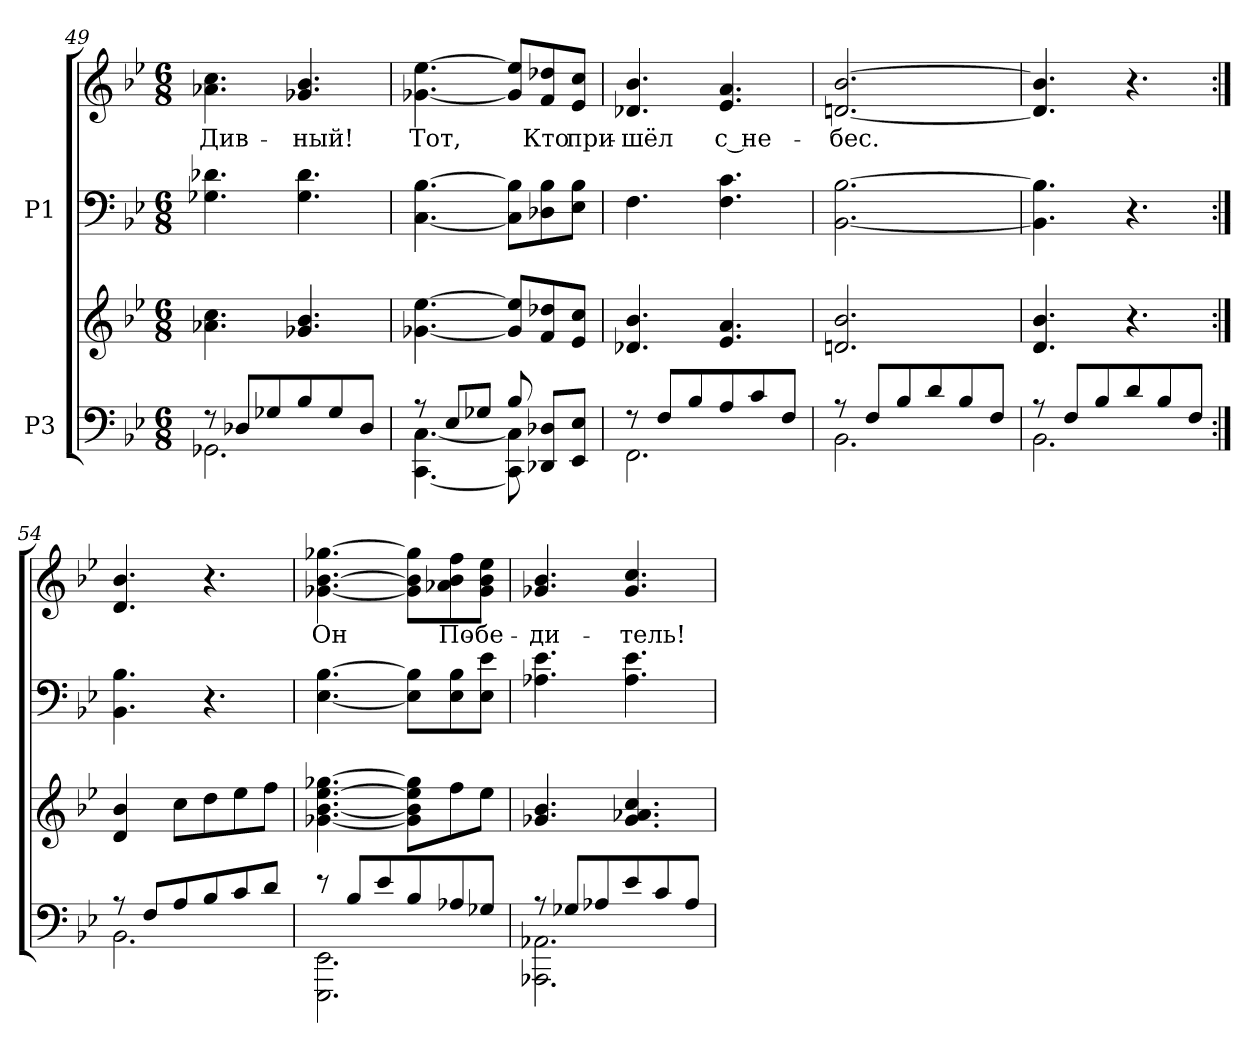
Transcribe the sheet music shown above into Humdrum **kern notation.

**kern	**kern	**kern	**kern	**text
*part2	*part2	*part1	*part1	*part1
*staff4	*staff3	*staff2	*staff1	*staff1
*I"P3	*	*I"P1	*	*
!!LO:PB:g=z
*clefF4	*clefG2	*clefF4	*clefG2	*
*k[b-e-]	*k[b-e-]	*k[b-e-]	*k[b-e-]	*
*B-:	*B-:	*B-:	*B-:	*
*M6/8	*M6/8	*M6/8	*M6/8	*
=49	=49	=49	=49	=49
*^	*	*	*	*
!	!	!	!	!	!LO:LY:b:color=#000000
8r	2.GG-Xi\	4.a-Xi\ 4.cci	4.G-Xi\ 4.d-Xi	4.a-Xi\ 4.cci	Див-
8D-Xi/L	.	.	.	.	.
8G-Xi/	.	.	.	.	.
!	!	!	!	!	!LO:LY:b:color=#000000
8B-i/	.	4.g-Xi/ 4.b-i	4.G-i\ 4.d-i	4.g-Xi/ 4.b-i	-ный!
8G-i/	.	.	.	.	.
8D-i/J	.	.	.	.	.
=50	=50	=50	=50	=50	=50
!	!	!	!	!	!LO:LY:b:color=#000000
8r	[<4.CCi\ [<4.Ci	[<4.g-Xi\ [>4.ee-i	[<4.Ci\ [>4.B-i	[<4.g-Xi\ [>4.ee-i	Тот,
8E-i/L	.	.	.	.	.
8G-Xi/J	.	.	.	.	.
8B-i/	8CCi\] 8Ci]	8g-i/] 8ee-i]L	8Ci]\ 8B-i]\L	8g-i]/ 8ee-i]/L	.
!	!	!	!	!	!LO:LY:b:color=#000000
8DD-Xi/ 8D-XiL	4ryy	8fi/ 8dd-Xi	8D-Xi\ 8B-i\	8fi/ 8dd-Xi/	Кто
!	!	!	!	!	!LO:LY:b:color=#000000
8EE-i/ 8E-iJ	.	8e-i/ 8cciJ	8E-i\ 8B-i\J	8e-i/ 8cci/J	при-
=51	=51	=51	=51	=51	=51
!	!	!	!	!	!LO:LY:b:color=#000000
8r	2.FFi\	4.d-Xi/ 4.b-i	4.Fi\	4.d-Xi/ 4.b-i	-шёл
8Fi/L	.	.	.	.	.
8B-i/	.	.	.	.	.
!	!	!	!	!	!LO:LY:b:color=#000000
8Ai/	.	4.e-i/ 4.ai	4.Fi\ 4.ci	4.e-i/ 4.ai	с не-
8ci/	.	.	.	.	.
8Fi/J	.	.	.	.	.
=52	=52	=52	=52	=52	=52
!	!	!	!	!	!LO:LY:b:color=#000000
8r	2.BB-i\	2.dni/ 2.b-i	[<2.BB-i\ [>2.B-i	[<2.dni/ [>2.b-i	-бес.
8Fi/L	.	.	.	.	.
8B-i/	.	.	.	.	.
8di/	.	.	.	.	.
8B-i/	.	.	.	.	.
8Fi/J	.	.	.	.	.
=53	=53	=53	=53	=53	=53
8r	2.BB-i\	4.di/ 4.b-i	4.BB-i\] 4.B-i]	4.di/] 4.b-i]	.
8Fi/L	.	.	.	.	.
8B-i/	.	.	.	.	.
8di/	.	4.r	4.r	4.r	.
8B-i/	.	.	.	.	.
8Fi/J	.	.	.	.	.
!!LO:LB:g=z
=54:|!	=54:|!	=54:|!	=54:|!	=54:|!	=54:|!
8r	2.BB-i\	4di/ 4b-i	4.BB-i\ 4.B-i	4.di/ 4.b-i	.
8Fi/L	.	.	.	.	.
8Ai/	.	8cci\L	.	.	.
8B-i/	.	8ddi\	4.r	4.r	.
8ci/	.	8ee-i\	.	.	.
8di/J	.	8ffi\J	.	.	.
=55	=55	=55	=55	=55	=55
!	!	!	!	!	!LO:LY:b:color=#000000
8r	2.EEE-i\ 2.EE-i	[<4.g-Xi\ [<4.b-i [>4.ee-i [>4.gg-Xi	[<4.E-i\ [>4.B-i	[<4.g-Xi\ [>4.b-i [>4.gg-Xi	Он
8B-i/L	.	.	.	.	.
8e-i/	.	.	.	.	.
8B-i/	.	8g-i\] 8b-i] 8ee-i] 8gg-i]L	8E-i]\ 8B-i]\L	8g-i]\ 8b-i]\ 8gg-i]\L	.
!	!	!	!	!	!LO:LY:b:color=#000000
8A-Xi/	.	8ffi\	8E-i\ 8B-i\	8a-Xi\ 8b-i\ 8ffi\	По-
!	!	!	!	!	!LO:LY:b:color=#000000
8G-Xi/J	.	8ee-i\J	8E-i\ 8e-i\J	8g-i\ 8b-i\ 8ee-i\J	-бе-
=56	=56	=56	=56	=56	=56
!	!	!	!	!	!LO:LY:b:color=#000000
8r	2.AAA-Xi\ 2.AA-Xi	4.g-Xi/ 4.b-i	4.A-Xi\ 4.e-i	4.g-Xi/ 4.b-i	-ди-
8G-Xi/L	.	.	.	.	.
8A-Xi/	.	.	.	.	.
!	!	!	!	!	!LO:LY:b:color=#000000
8e-i/	.	4.g-i/ 4.a-Xi 4.cci	4.A-i\ 4.e-i	4.g-i/ 4.cci	-тель!
8ci/	.	.	.	.	.
8A-i/J	.	.	.	.	.
*v	*v	*	*	*	*
=	=	=	=	=
*-	*-	*-	*-	*-
